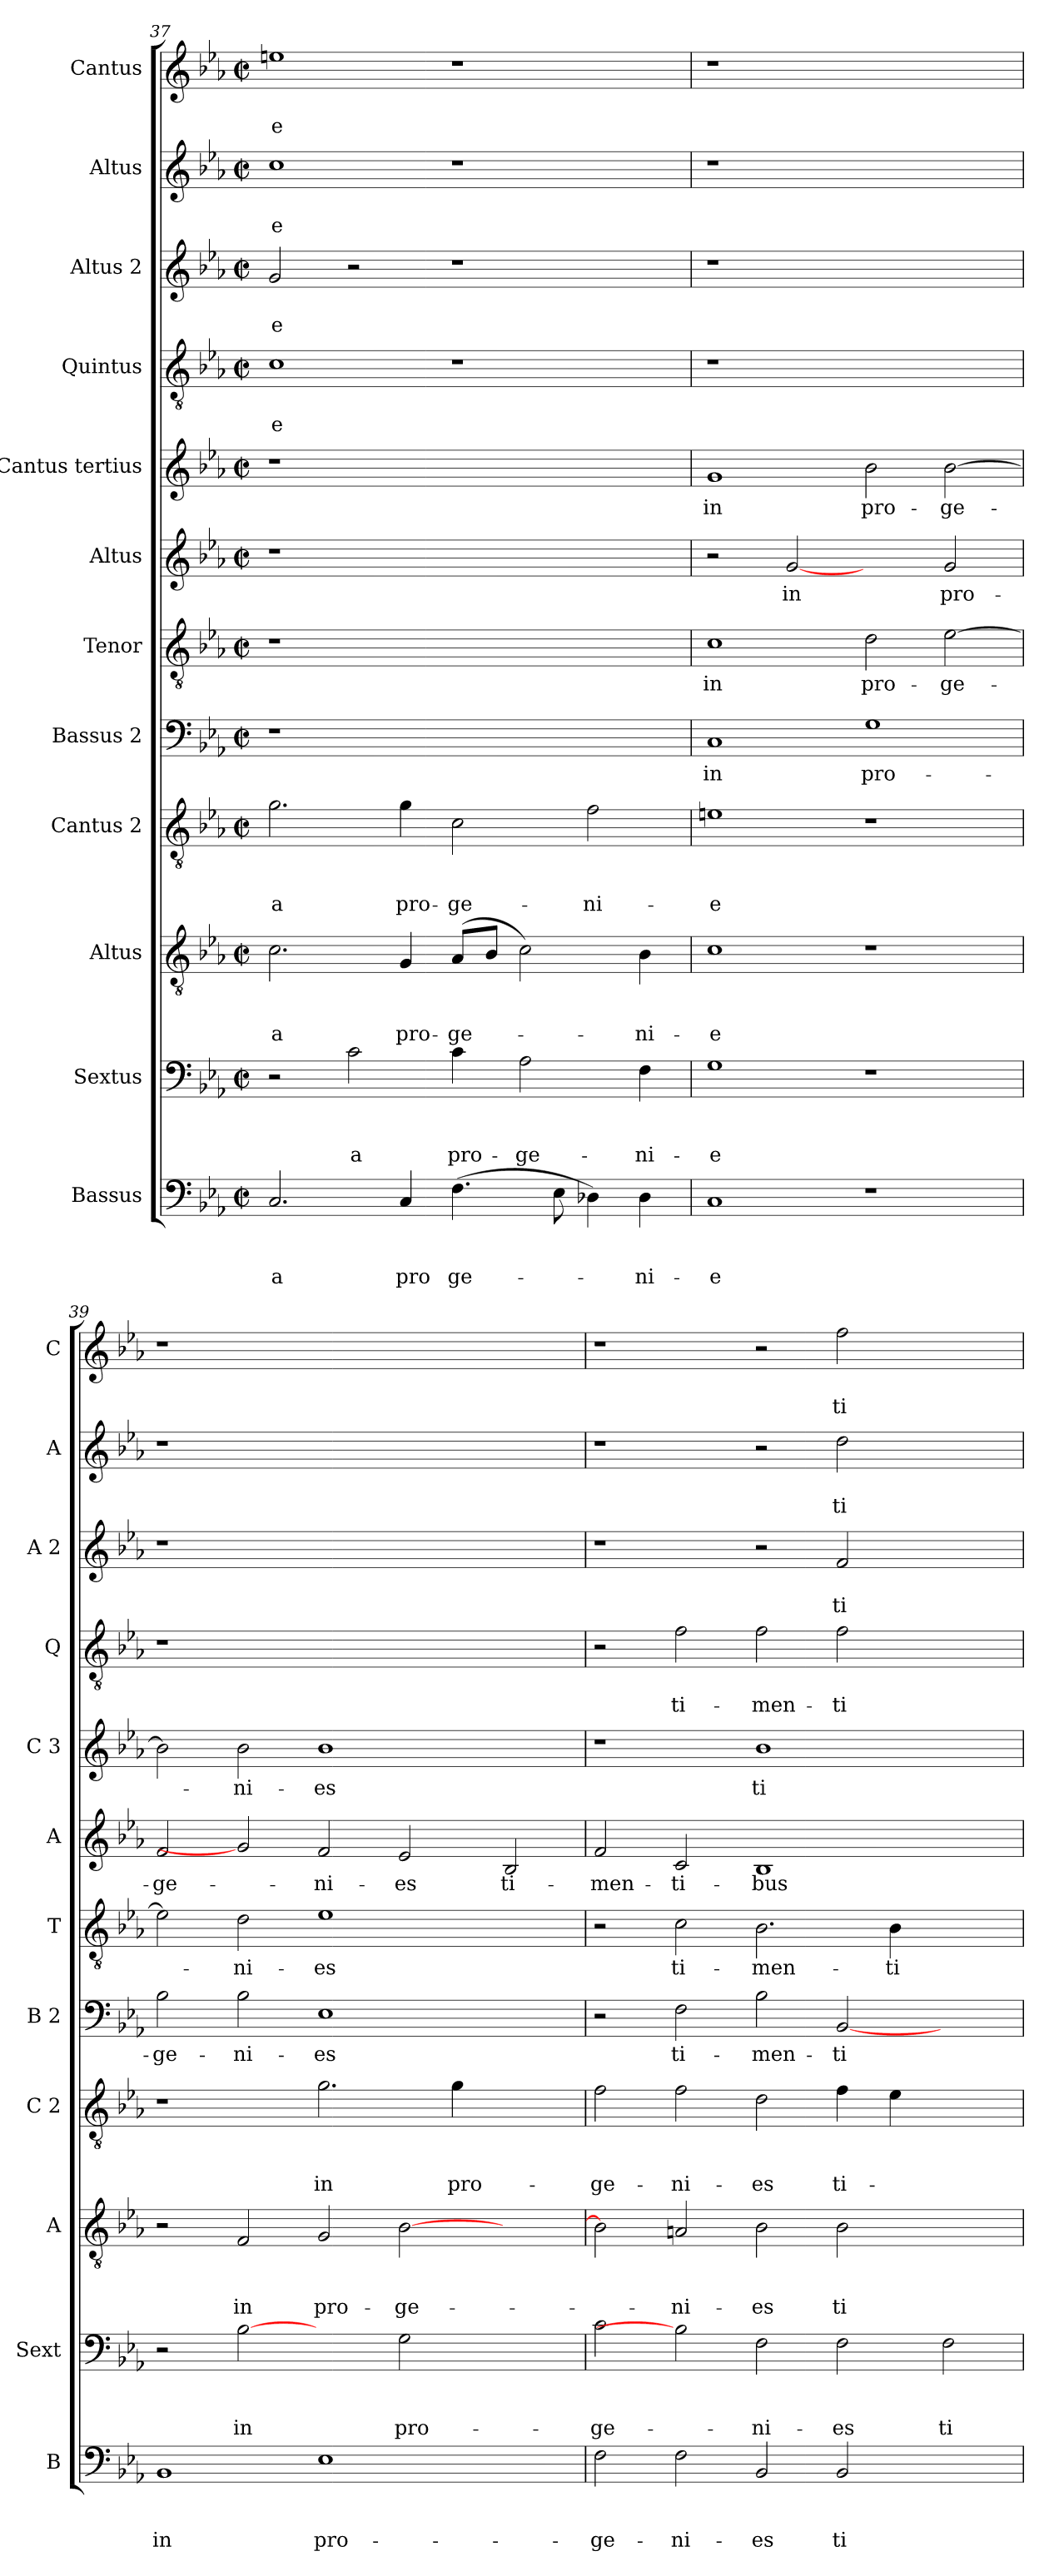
**kern	**text	**text	**text	**kern	**text	**text	**text	**kern	**text	**text	**text	**kern	**text	**text	**text	**kern	**text	**kern	**text	**kern	**text	**kern	**text	**kern	**text	**text	**kern	**text	**text	**kern	**text	**text	**kern	**text	**text
*part12	*part12	*part12	*part12	*part11	*part11	*part11	*part11	*part10	*part10	*part10	*part10	*part9	*part9	*part9	*part9	*part8	*part8	*part7	*part7	*part6	*part6	*part5	*part5	*part4	*part4	*part4	*part3	*part3	*part3	*part2	*part2	*part2	*part1	*part1	*part1
*staff12	*staff12	*staff12	*staff12	*staff11	*staff11	*staff11	*staff11	*staff10	*staff10	*staff10	*staff10	*staff9	*staff9	*staff9	*staff9	*staff8	*staff8	*staff7	*staff7	*staff6	*staff6	*staff5	*staff5	*staff4	*staff4	*staff4	*staff3	*staff3	*staff3	*staff2	*staff2	*staff2	*staff1	*staff1	*staff1
*I"Bassus	*	*	*	*I"Sextus	*	*	*	*I"Altus	*	*	*	*I"Cantus 2	*	*	*	*I"Bassus 2	*	*I"Tenor	*	*I"Altus	*	*I"Cantus  tertius	*	*I"Quintus	*	*	*I"Altus 2	*	*	*I"Altus	*	*	*I"Cantus	*	*
*I'B	*	*	*	*I'Sext	*	*	*	*I'A	*	*	*	*I'C 2	*	*	*	*I'B 2	*	*I'T	*	*I'A	*	*I'C 3	*	*I'Q	*	*	*I'A 2	*	*	*I'A	*	*	*I'C	*	*
*clefF4	*	*	*	*clefF4	*	*	*	*clefGv2	*	*	*	*clefGv2	*	*	*	*clefF4	*	*clefGv2	*	*clefG2	*	*clefG2	*	*clefGv2	*	*	*clefG2	*	*	*clefG2	*	*	*clefG2	*	*
*k[b-e-a-]	*	*	*	*k[b-e-a-]	*	*	*	*k[b-e-a-]	*	*	*	*k[b-e-a-]	*	*	*	*k[b-e-a-]	*	*k[b-e-a-]	*	*k[b-e-a-]	*	*k[b-e-a-]	*	*k[b-e-a-]	*	*	*k[b-e-a-]	*	*	*k[b-e-a-]	*	*	*k[b-e-a-]	*	*
*E-:	*	*	*	*E-:	*	*	*	*E-:	*	*	*	*E-:	*	*	*	*E-:	*	*E-:	*	*E-:	*	*E-:	*	*E-:	*	*	*E-:	*	*	*E-:	*	*	*E-:	*	*
*M2/2	*	*	*	*M2/2	*	*	*	*M2/2	*	*	*	*M2/2	*	*	*	*M2/2	*	*M2/2	*	*M2/2	*	*M2/2	*	*M2/2	*	*	*M2/2	*	*	*M2/2	*	*	*M2/2	*	*
*met(c|)	*	*	*	*met(c|)	*	*	*	*met(c|)	*	*	*	*met(c|)	*	*	*	*met(c|)	*	*met(c|)	*	*met(c|)	*	*met(c|)	*	*met(c|)	*	*	*met(c|)	*	*	*met(c|)	*	*	*met(c|)	*	*
=37	=37	=37	=37	=37	=37	=37	=37	=37	=37	=37	=37	=37	=37	=37	=37	=37	=37	=37	=37	=37	=37	=37	=37	=37	=37	=37	=37	=37	=37	=37	=37	=37	=37	=37	=37
!	!	!	!LO:LY:b	!	!	!	!	!	!	!	!LO:LY:b	!	!	!	!LO:LY:b	!	!	!	!	!	!	!	!	!	!	!LO:LY:b	!	!	!LO:LY:b	!	!	!LO:LY:b	!	!	!LO:LY:b
2.C/	.	.	a	2r	.	.	.	2.c\	.	.	a	2.g\	.	.	a	1r	.	1r	.	1r	.	1r	.	1c	.	-e	2g/	.	-e	1cc	.	-e	1een	.	-e
!	!	!	!	!	!	!	!LO:LY:b	!	!	!	!	!	!	!	!	!	!	!	!	!	!	!	!	!	!	!	!	!	!	!	!	!	!	!	!
.	.	.	.	2c\	.	.	a	.	.	.	.	.	.	.	.	.	.	.	.	.	.	.	.	.	.	.	2r	.	.	.	.	.	.	.	.
!	!	!	!LO:LY:b	!	!	!	!	!	!	!	!LO:LY:b	!	!	!	!LO:LY:b	!	!	!	!	!	!	!	!	!	!	!	!	!	!	!	!	!	!	!	!
4C/	.	.	pro	.	.	.	.	4G/	.	.	pro-	4g\	.	.	pro-	.	.	.	.	.	.	.	.	.	.	.	.	.	.	.	.	.	.	.	.
!	!	!	!LO:LY:b	!	!	!	!LO:LY:b	!	!	!	!LO:LY:b	!	!	!	!LO:LY:b	!	!	!	!	!	!	!	!	!	!	!	!	!	!	!	!	!	!	!	!
(>4.F\	.	.	ge-	4c\	.	.	pro-	(>8A-/L	.	.	-ge-	2c\	.	.	-ge-	1ryy	.	1ryy	.	1ryy	.	1ryy	.	1r	.	.	1r	.	.	1r	.	.	1r	.	.
.	.	.	.	.	.	.	.	8B-/J	.	.	.	.	.	.	.	.	.	.	.	.	.	.	.	.	.	.	.	.	.	.	.	.	.	.	.
!	!	!	!	!	!	!	!LO:LY:b	!	!	!	!	!	!	!	!	!	!	!	!	!	!	!	!	!	!	!	!	!	!	!	!	!	!	!	!
.	.	.	.	2A-\	.	.	-ge-	2c\)	.	.	.	.	.	.	.	.	.	.	.	.	.	.	.	.	.	.	.	.	.	.	.	.	.	.	.
8E-\	.	.	.	.	.	.	.	.	.	.	.	.	.	.	.	.	.	.	.	.	.	.	.	.	.	.	.	.	.	.	.	.	.	.	.
!	!	!	!	!	!	!	!	!	!	!	!	!	!	!	!LO:LY:b	!	!	!	!	!	!	!	!	!	!	!	!	!	!	!	!	!	!	!	!
4D-X\)	.	.	.	.	.	.	.	.	.	.	.	2f\	.	.	-ni-	.	.	.	.	.	.	.	.	.	.	.	.	.	.	.	.	.	.	.	.
!	!	!	!LO:LY:b	!	!	!	!LO:LY:b	!	!	!	!LO:LY:b	!	!	!	!	!	!	!	!	!	!	!	!	!	!	!	!	!	!	!	!	!	!	!	!
4D-\	.	.	-ni-	4F\	.	.	-ni-	4B-\	.	.	-ni-	.	.	.	.	.	.	.	.	.	.	.	.	.	.	.	.	.	.	.	.	.	.	.	.
=38	=38	=38	=38	=38	=38	=38	=38	=38	=38	=38	=38	=38	=38	=38	=38	=38	=38	=38	=38	=38	=38	=38	=38	=38	=38	=38	=38	=38	=38	=38	=38	=38	=38	=38	=38
!	!	!	!LO:LY:b	!	!	!	!LO:LY:b	!	!	!	!LO:LY:b	!	!	!	!LO:LY:b	!	!LO:LY:b	!	!LO:LY:b	!	!	!	!LO:LY:b	!	!	!	!	!	!	!	!	!	!	!	!
1C	.	.	-e	1G	.	.	-e	1c	.	.	-e	1en	.	.	-e	1C	in	1c	in	2r	.	1g	in	1r	.	.	1r	.	.	1r	.	.	1r	.	.
!	!	!	!	!	!	!	!	!	!	!	!	!	!	!	!	!	!	!	!	!	!LO:LY:b	!	!	!	!	!	!	!	!	!	!	!	!	!	!
.	.	.	.	.	.	.	.	.	.	.	.	.	.	.	.	.	.	.	.	[2g	in	.	.	.	.	.	.	.	.	.	.	.	.	.	.
!	!	!	!	!	!	!	!	!	!	!	!	!	!	!	!	!	!LO:LY:b	!	!LO:LY:b	!	!	!	!LO:LY:b	!	!	!	!	!	!	!	!	!	!	!	!
1r	.	.	.	1r	.	.	.	1r	.	.	.	1r	.	.	.	1G	pro-	2d\	pro-	2ryy	.	2b-\	pro-	1ryy	.	.	1ryy	.	.	1ryy	.	.	1ryy	.	.
!	!	!	!	!	!	!	!	!	!	!	!	!	!	!	!	!	!	!	!LO:LY:b	!	!LO:LY:b	!	!LO:LY:b	!	!	!	!	!	!	!	!	!	!	!	!
.	.	.	.	.	.	.	.	.	.	.	.	.	.	.	.	.	.	[2e-\	-ge-	2g/	pro-	[2b-\	-ge-	.	.	.	.	.	.	.	.	.	.	.	.
!!LO:PB:g=z
=39	=39	=39	=39	=39	=39	=39	=39	=39	=39	=39	=39	=39	=39	=39	=39	=39	=39	=39	=39	=39	=39	=39	=39	=39	=39	=39	=39	=39	=39	=39	=39	=39	=39	=39	=39
!	!	!	!LO:LY:b	!	!	!	!	!	!	!	!	!	!	!	!	!	!LO:LY:b	!	!	!	!LO:LY:b	!	!	!	!	!	!	!	!	!	!	!	!	!	!
1BB-	.	.	in	2r	.	.	.	2r	.	.	.	1r	.	.	.	2B-\	-ge-	2e-\]	.	2f/	-ge-	2b-\]	.	1r	.	.	1r	.	.	1r	.	.	1r	.	.
!	!	!	!	!	!	!	!LO:LY:b	!	!	!	!LO:LY:b	!	!	!	!	!	!LO:LY:b	!	!LO:LY:b	!	!	!	!LO:LY:b	!	!	!	!	!	!	!	!	!	!	!	!
.	.	.	.	[2B-	.	.	in	2F/	.	.	in	.	.	.	.	2B-\	-ni-	2d\	-ni-	2g]	.	2b-\	-ni-	.	.	.	.	.	.	.	.	.	.	.	.
!	!	!	!LO:LY:b	!	!	!	!	!	!	!	!LO:LY:b	!	!	!	!LO:LY:b	!	!LO:LY:b	!	!LO:LY:b	!	!LO:LY:b	!	!LO:LY:b	!	!	!	!	!	!	!	!	!	!	!	!
1E-	.	.	pro-	2ryy	.	.	.	2G/	.	.	pro-	2.g\	.	.	in	1E-	-es	1e-	-es	2f/	-ni-	1b-	-es	1.ryy	.	.	1.ryy	.	.	1.ryy	.	.	1.ryy	.	.
!	!	!	!	!	!	!	!LO:LY:b	!	!	!	!LO:LY:b	!	!	!	!	!	!	!	!	!	!LO:LY:b	!	!	!	!	!	!	!	!	!	!	!	!	!	!
.	.	.	.	2G\	.	.	pro-	[2B-\	.	.	-ge-	.	.	.	.	.	.	.	.	2e-/	-es	.	.	.	.	.	.	.	.	.	.	.	.	.	.
!	!	!	!	!	!	!	!	!	!	!	!	!	!	!	!LO:LY:b	!	!	!	!	!	!	!	!	!	!	!	!	!	!	!	!	!	!	!	!
.	.	.	.	.	.	.	.	.	.	.	.	4g\	.	.	pro-	.	.	.	.	.	.	.	.	.	.	.	.	.	.	.	.	.	.	.	.
!	!	!	!	!	!	!	!	!	!	!	!	!	!	!	!	!	!	!	!	!	!LO:LY:b	!	!	!	!	!	!	!	!	!	!	!	!	!	!
2ryy	.	.	.	2ryy	.	.	.	2ryy	.	.	.	2ryy	.	.	.	2ryy	.	2ryy	.	2B-/	ti-	2ryy	.	.	.	.	.	.	.	.	.	.	.	.	.
=40	=40	=40	=40	=40	=40	=40	=40	=40	=40	=40	=40	=40	=40	=40	=40	=40	=40	=40	=40	=40	=40	=40	=40	=40	=40	=40	=40	=40	=40	=40	=40	=40	=40	=40	=40
!	!	!	!LO:LY:b	!	!	!	!LO:LY:b	!	!	!	!	!	!	!	!LO:LY:b	!	!	!	!	!	!LO:LY:b	!	!	!	!	!	!	!	!	!	!	!	!	!	!
2F\	.	.	-ge-	2c\	.	.	-ge-	2B-\]	.	.	.	2f\	.	.	-ge-	2r	.	2r	.	2f/	-men-	1r	.	2r	.	.	1r	.	.	1r	.	.	1r	.	.
!	!	!	!LO:LY:b	!	!	!	!	!	!	!	!LO:LY:b	!	!	!	!LO:LY:b	!	!LO:LY:b	!	!LO:LY:b	!	!LO:LY:b	!	!	!	!	!LO:LY:b	!	!	!	!	!	!	!	!	!
2F\	.	.	-ni-	2B-]	.	.	.	2An/	.	.	-ni-	2f\	.	.	-ni-	2F\	ti-	2c\	ti-	2c/	-ti-	.	.	2f\	.	ti-	.	.	.	.	.	.	.	.	.
!	!	!	!LO:LY:b	!	!	!	!LO:LY:b	!	!	!	!LO:LY:b	!	!	!	!LO:LY:b	!	!LO:LY:b	!	!LO:LY:b	!	!LO:LY:b	!	!LO:LY:b	!	!	!LO:LY:b	!	!	!	!	!	!	!	!	!
2BB-/	.	.	-es	2F\	.	.	-ni-	2B-\	.	.	-es	2d\	.	.	-es	2B-\	-men-	2.B-\	-men-	1B-	-bus	1b-	ti-	2f\	.	-men-	2r	.	.	2r	.	.	2r	.	.
!	!	!	!LO:LY:b	!	!	!	!LO:LY:b	!	!	!	!LO:LY:b	!	!	!	!LO:LY:b	!	!LO:LY:b	!	!	!	!	!	!	!	!	!LO:LY:b	!	!	!LO:LY:b	!	!	!LO:LY:b	!	!	!LO:LY:b
2BB-/	.	.	ti-	2F\	.	.	-es	2B-\	.	.	ti-	4f\	.	.	ti-	[2BB-/	-ti-	.	.	.	.	.	.	2f\	.	-ti-	2f/	.	ti-	2dd\	.	ti-	2ff\	.	ti-
!	!	!	!	!	!	!	!	!	!	!	!	!	!	!	!	!	!	!	!LO:LY:b	!	!	!	!	!	!	!	!	!	!	!	!	!	!	!	!
.	.	.	.	.	.	.	.	.	.	.	.	4e-\	.	.	.	.	.	4B-\	-ti-	.	.	.	.	.	.	.	.	.	.	.	.	.	.	.	.
!	!	!	!	!	!	!	!LO:LY:b	!	!	!	!	!	!	!	!	!	!	!	!	!	!	!	!	!	!	!	!	!	!	!	!	!	!	!	!
2ryy	.	.	.	2F\	.	.	ti-	2ryy	.	.	.	2ryy	.	.	.	2ryy	.	2ryy	.	2ryy	.	2ryy	.	2ryy	.	.	2ryy	.	.	2ryy	.	.	2ryy	.	.
=	=	=	=	=	=	=	=	=	=	=	=	=	=	=	=	=	=	=	=	=	=	=	=	=	=	=	=	=	=	=	=	=	=	=	=
*-	*-	*-	*-	*-	*-	*-	*-	*-	*-	*-	*-	*-	*-	*-	*-	*-	*-	*-	*-	*-	*-	*-	*-	*-	*-	*-	*-	*-	*-	*-	*-	*-	*-	*-	*-
